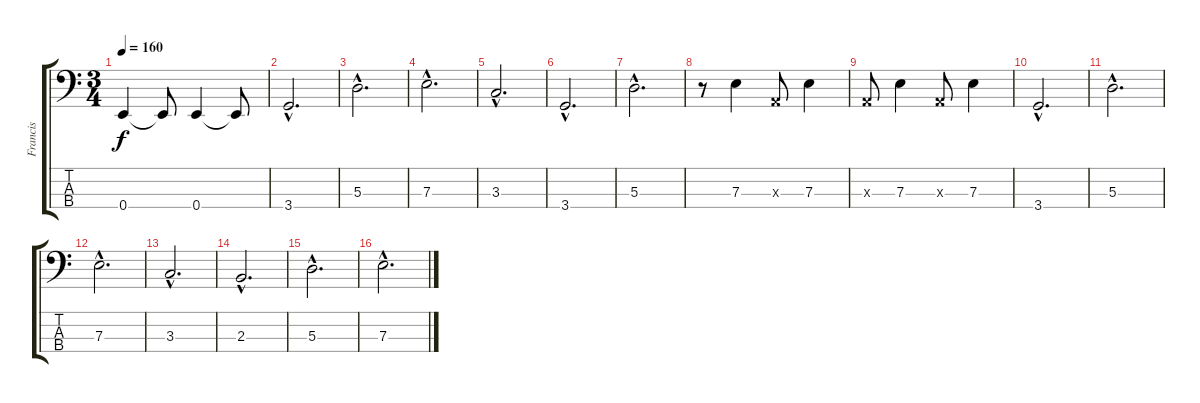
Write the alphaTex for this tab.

\track ("Francis" "Francis") {instrument electricbasspick}
\staff {score tabs}
\tuning (G2 D2 A1 E1) {hide}
\ts (3 4)
\tempo 160
\clef f4
\ks c
0.4.4{dy f} 0.4{t}.8 0.4.4 0.4{t}.8 |
3.4{hac}.2{d} |
5.3{hac}.2{d} |
7.3{hac}.2{d} |
3.3{hac}.2{d} |
3.4{hac}.2{d} |
5.3{hac}.2{d} |
r.8 7.3.4 0.3{x}.8 7.3.4 |
0.3{x}.8 7.3.4 0.3{x}.8 7.3.4 |
3.4{hac}.2{d} |
5.3{hac}.2{d} |
7.3{hac}.2{d} |
3.3{hac}.2{d} |
2.3{hac}.2{d} |
5.3{hac}.2{d} |
7.3{hac}.2{d}
